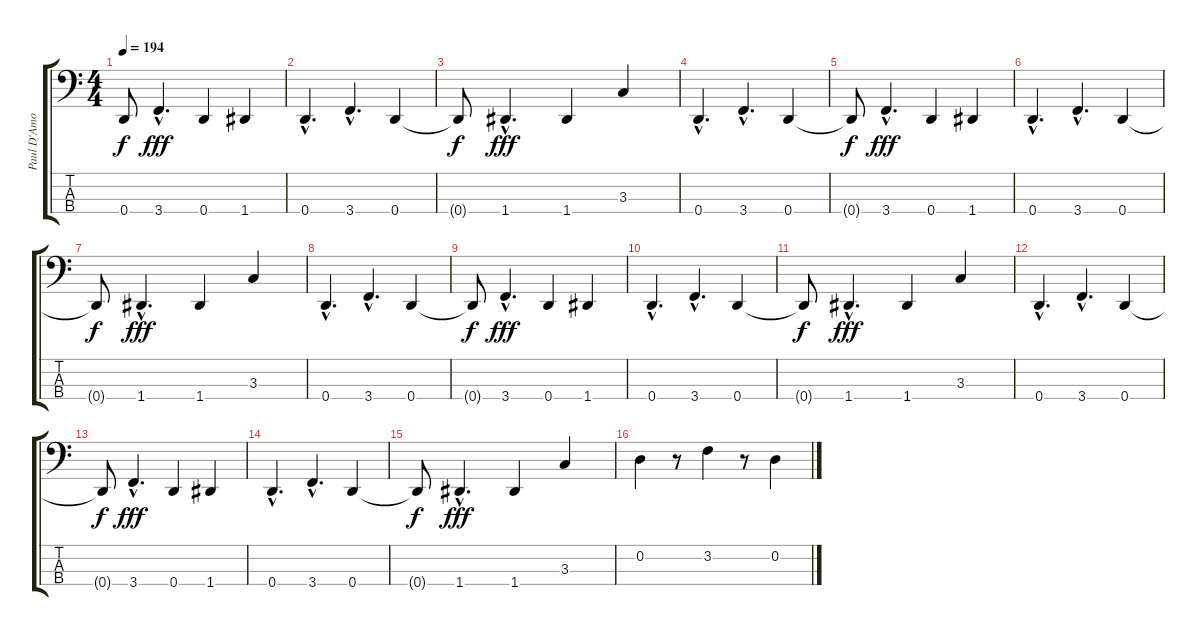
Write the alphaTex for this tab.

\track ("Paul D'Amour" "Paul D'Amo") {instrument electricbasspick}
\staff {score tabs}
\tuning (G2 D2 A1 D1) {hide}
\ts (4 4)
\tempo 194
\clef f4
\ks c
0.4{t}.8{dy f} 3.4{hac}.4{d dy fff} 0.4.4 1.4.4 |
0.4{hac}.4{d} 3.4{hac}.4{d} 0.4.4 |
0.4{t}.8{dy f} 1.4{hac}.4{d dy fff} 1.4.4 3.3.4 |
0.4{hac}.4{d} 3.4{hac}.4{d} 0.4.4 |
0.4{t}.8{dy f} 3.4{hac}.4{d dy fff} 0.4.4 1.4.4 |
0.4{hac}.4{d} 3.4{hac}.4{d} 0.4.4 |
0.4{t}.8{dy f} 1.4{hac}.4{d dy fff} 1.4.4 3.3.4 |
0.4{hac}.4{d} 3.4{hac}.4{d} 0.4.4 |
0.4{t}.8{dy f} 3.4{hac}.4{d dy fff} 0.4.4 1.4.4 |
0.4{hac}.4{d} 3.4{hac}.4{d} 0.4.4 |
0.4{t}.8{dy f} 1.4{hac}.4{d dy fff} 1.4.4 3.3.4 |
0.4{hac}.4{d} 3.4{hac}.4{d} 0.4.4 |
0.4{t}.8{dy f} 3.4{hac}.4{d dy fff} 0.4.4 1.4.4 |
0.4{hac}.4{d} 3.4{hac}.4{d} 0.4.4 |
0.4{t}.8{dy f} 1.4{hac}.4{d dy fff} 1.4.4 3.3.4 |
0.2.4 r.8 3.2.4 r.8 0.2.4
